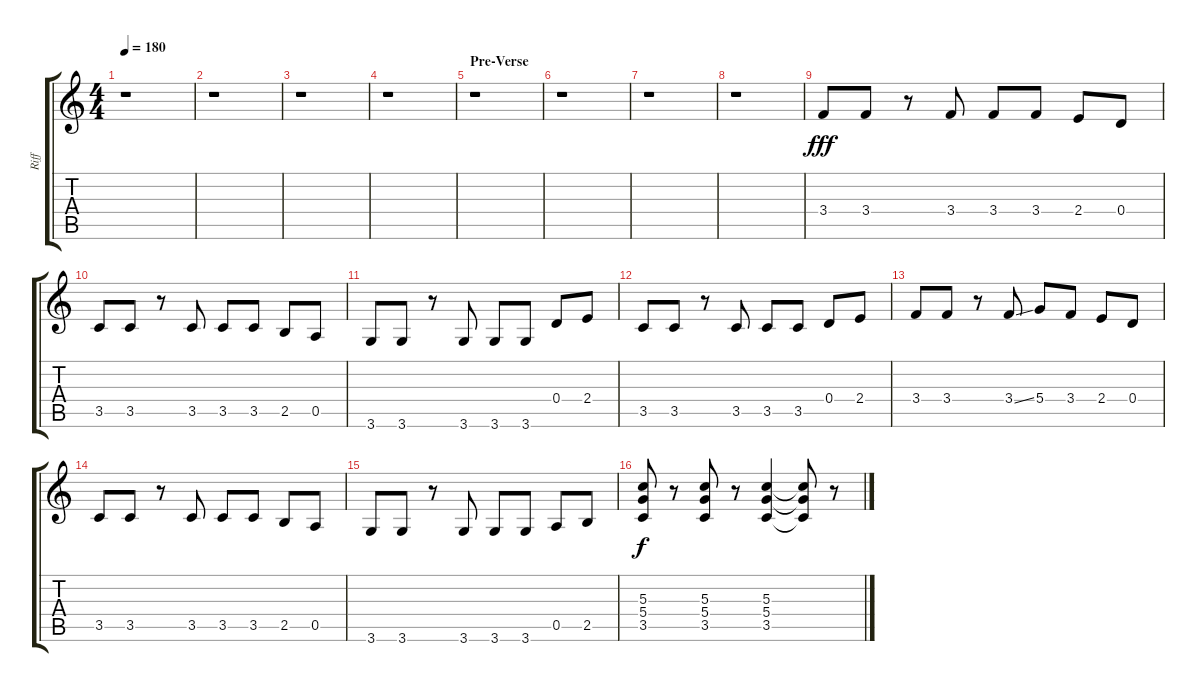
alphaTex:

\track ("Riff" "Riff") {instrument distortionguitar}
\staff {score tabs}
\tuning (E4 B3 G3 D3 A2 E2) {hide}
\ts (4 4)
\tempo 180
\clef g2
\ks c
r.1{dy f} |
r.1 |
r.1 |
r.1 |
\section ("" "Pre-Verse")
r.1 |
r.1 |
r.1 |
r.1 |
3.4.8{dy fff} 3.4.8 r.8 3.4.8 3.4.8 3.4.8 2.4.8 0.4.8 |
3.5.8 3.5.8 r.8 3.5.8 3.5.8 3.5.8 2.5.8 0.5.8 |
3.6.8 3.6.8 r.8 3.6.8 3.6.8 3.6.8 0.4.8 2.4.8 |
3.5.8 3.5.8 r.8 3.5.8 3.5.8 3.5.8 0.4.8 2.4.8 |
3.4.8 3.4.8 r.8 3.4{ss}.8 5.4.8 3.4.8 2.4.8 0.4.8 |
3.5.8 3.5.8 r.8 3.5.8 3.5.8 3.5.8 2.5.8 0.5.8 |
3.6.8 3.6.8 r.8 3.6.8 3.6.8 3.6.8 0.5.8 2.5.8 |
(5.3 5.4 3.5).8{dy f} r.8 (5.3 5.4 3.5).8 r.8 (5.3 5.4 3.5).4 (5.3{t} 5.4{t} 3.5{t}).8 r.8
